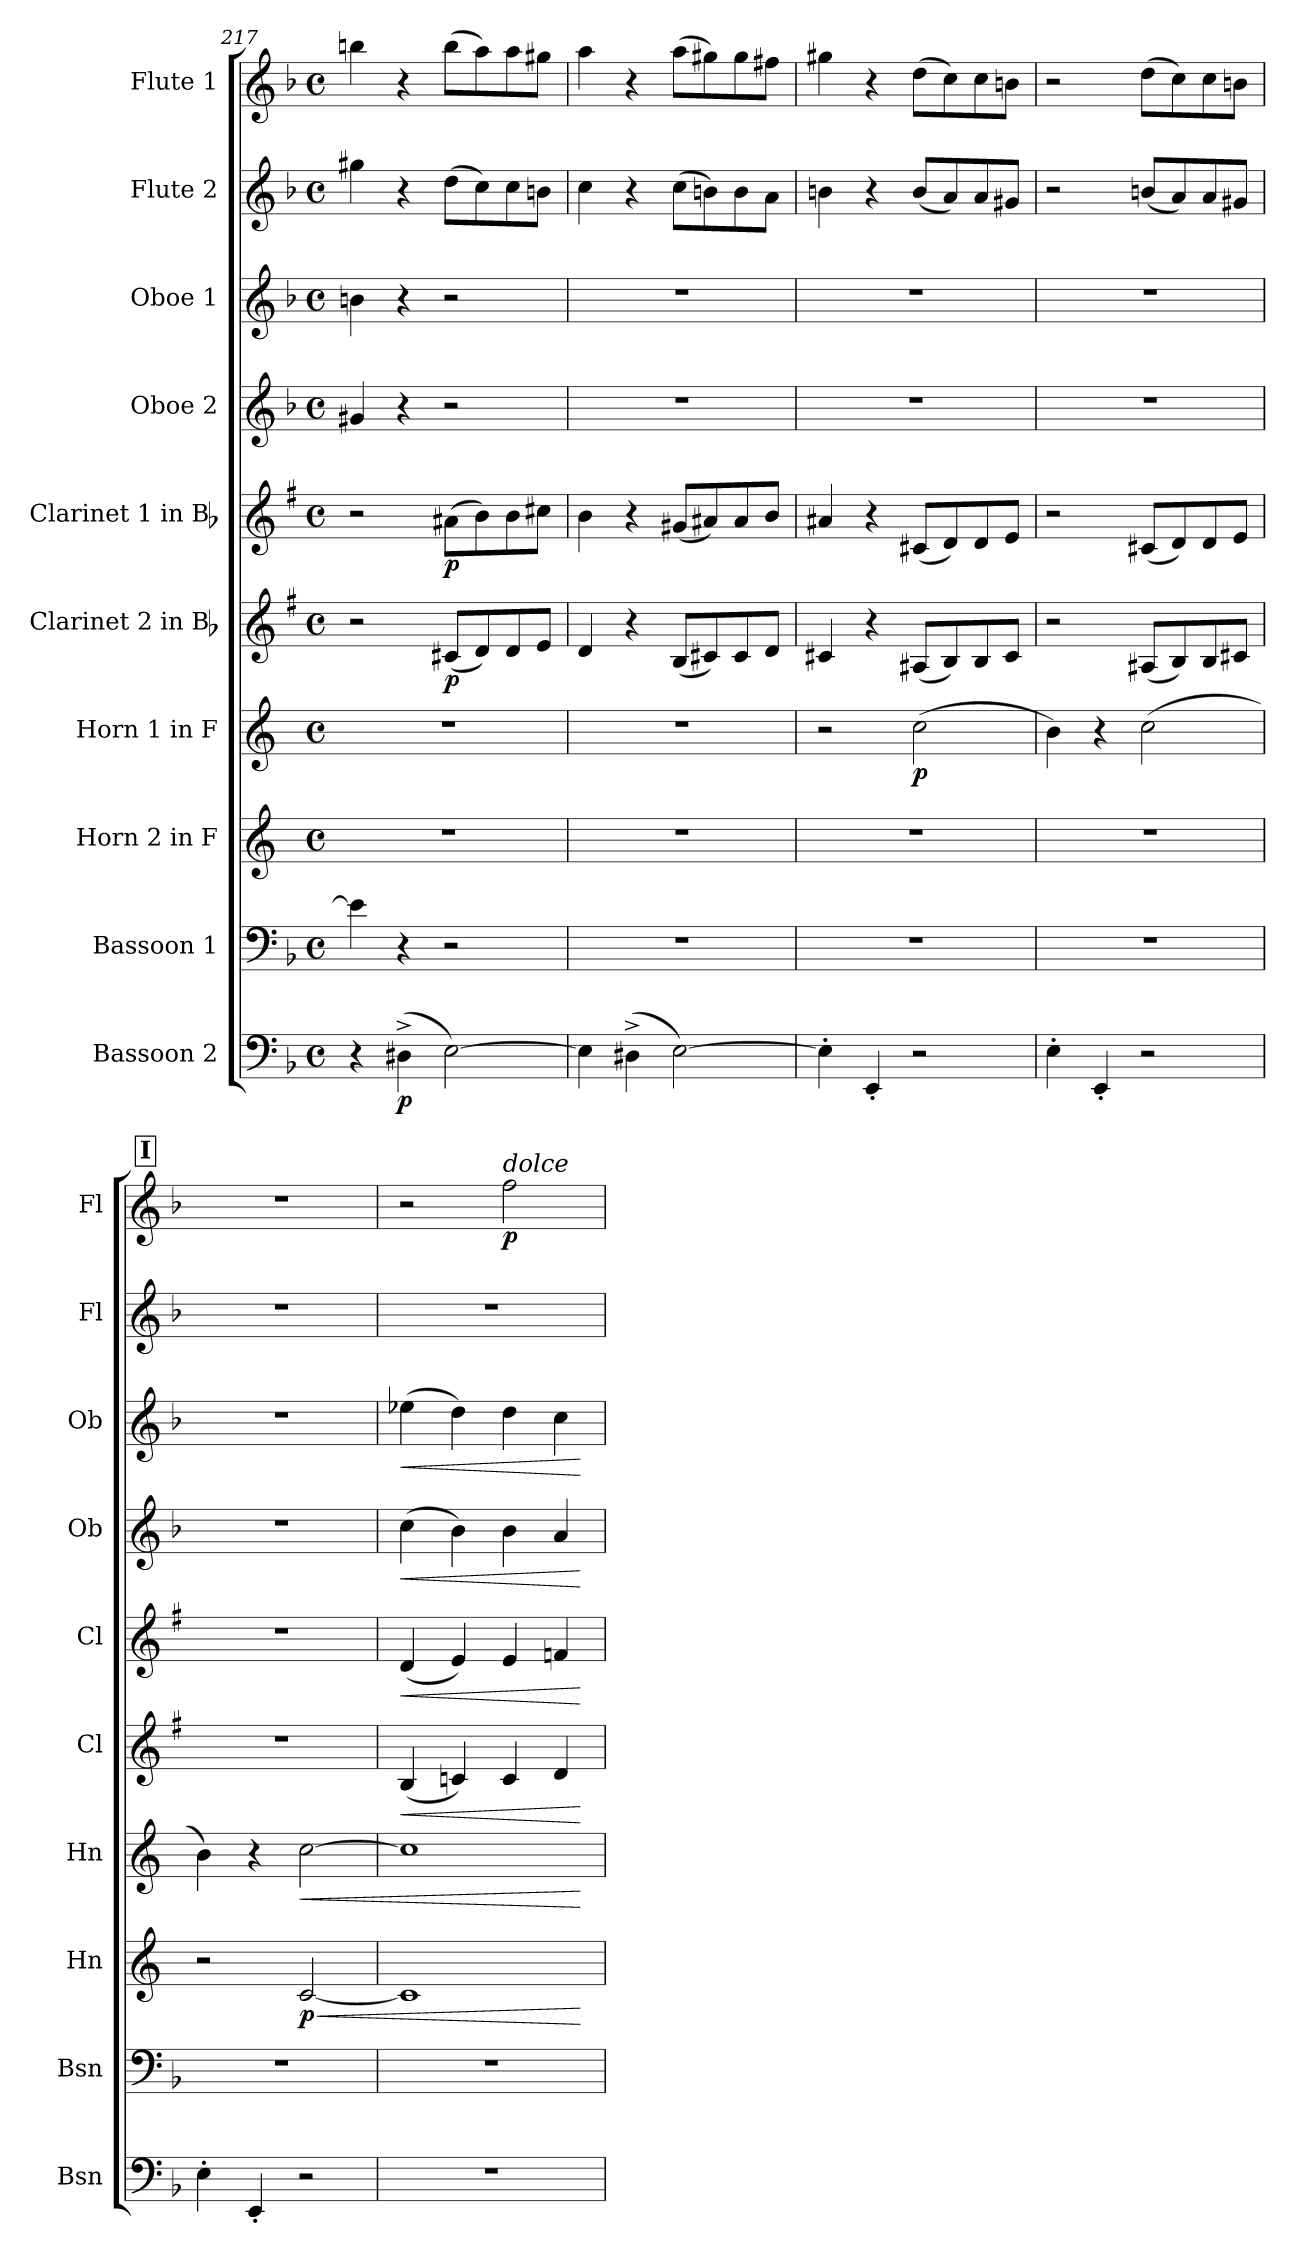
**kern	**dynam	**kern	**kern	**dynam	**kern	**dynam	**kern	**dynam	**kern	**dynam	**kern	**dynam	**kern	**dynam	**kern	**kern	**dynam
*part10	*part10	*part9	*part8	*part8	*part7	*part7	*part6	*part6	*part5	*part5	*part4	*part4	*part3	*part3	*part2	*part1	*part1
*staff10	*staff10	*staff9	*staff8	*staff8	*staff7	*staff7	*staff6	*staff6	*staff5	*staff5	*staff4	*staff4	*staff3	*staff3	*staff2	*staff1	*staff1
*I"Bassoon 2	*	*I"Bassoon 1	*I"Horn 2 in F	*	*I"Horn 1 in F	*	*I"Clarinet 2 in Bb	*	*I"Clarinet 1 in Bb	*	*I"Oboe 2	*	*I"Oboe 1	*	*I"Flute 2	*I"Flute 1	*
*I'Bsn	*	*I'Bsn	*I'Hn	*	*I'Hn	*	*I'Cl	*	*I'Cl	*	*I'Ob	*	*I'Ob	*	*I'Fl	*I'Fl	*
*clefF4	*	*clefF4	*clefG2	*	*clefG2	*	*clefG2	*	*clefG2	*	*clefG2	*	*clefG2	*	*clefG2	*clefG2	*
*	*	*	*ITrd4c7	*	*ITrd4c7	*	*ITrd1c2	*	*ITrd1c2	*	*	*	*	*	*	*	*
*k[b-]	*	*k[b-]	*k[b-]	*	*k[b-]	*	*k[b-]	*	*k[b-]	*	*k[b-]	*	*k[b-]	*	*k[b-]	*k[b-]	*
*M4/4	*	*M4/4	*M4/4	*	*M4/4	*	*M4/4	*	*M4/4	*	*M4/4	*	*M4/4	*	*M4/4	*M4/4	*
*met(c)	*	*met(c)	*met(c)	*	*met(c)	*	*met(c)	*	*met(c)	*	*met(c)	*	*met(c)	*	*met(c)	*met(c)	*
=217	=217	=217	=217	=217	=217	=217	=217	=217	=217	=217	=217	=217	=217	=217	=217	=217	=217
4r	.	4e\]	1r	.	1r	.	2r	.	2r	.	4g#X/	.	4bn\	.	4gg#X\	4bbn\	.
!	!LO:DY:b	!	!	!	!	!	!	!	!	!	!	!	!	!	!	!	!
(4D#X^\	p	4r	.	.	.	.	.	.	.	.	4r	.	4r	.	4r	4r	.
!	!	!	!	!	!	!	!	!LO:DY:b	!	!LO:DY:b	!	!	!	!	!	!	!
[2E\)	.	2r	.	.	.	.	(8Bn/L	p	(8g#X\L	p	2r	.	2r	.	(8dd\L	(8bb\L	.
.	.	.	.	.	.	.	8c/)	.	8a\)	.	.	.	.	.	8cc\)	8aa\)	.
.	.	.	.	.	.	.	8c/	.	8a\	.	.	.	.	.	8cc\	8aa\	.
.	.	.	.	.	.	.	8d/J	.	8bn\J	.	.	.	.	.	8bn\J	8gg#X\J	.
=218	=218	=218	=218	=218	=218	=218	=218	=218	=218	=218	=218	=218	=218	=218	=218	=218	=218
4E\]	.	1r	1r	.	1r	.	4c/	.	4a\	.	1r	.	1r	.	4cc\	4aa\	.
(4D#X^\	.	.	.	.	.	.	4r	.	4r	.	.	.	.	.	4r	4r	.
[2E\)	.	.	.	.	.	.	(8A/L	.	(8f#X/L	.	.	.	.	.	(8cc\L	(8aa\L	.
.	.	.	.	.	.	.	8Bn/)	.	8g#X/)	.	.	.	.	.	8bn\)	8gg#X\)	.
.	.	.	.	.	.	.	8B/	.	8g#/	.	.	.	.	.	8b\	8gg#\	.
.	.	.	.	.	.	.	8c/J	.	8a/J	.	.	.	.	.	8a\J	8ff#X\J	.
=219	=219	=219	=219	=219	=219	=219	=219	=219	=219	=219	=219	=219	=219	=219	=219	=219	=219
4E'\]	.	1r	1r	.	2r	.	4Bn/	.	4g#X/	.	1r	.	1r	.	4bn\	4gg#X\	.
4EE'/	.	.	.	.	.	.	4r	.	4r	.	.	.	.	.	4r	4r	.
!	!	!	!	!	!	!LO:DY:b	!	!	!	!	!	!	!	!	!	!	!
2r	.	.	.	.	(2f\	p	(8G#X/L	.	(8Bn/L	.	.	.	.	.	(8b/L	(8dd\L	.
.	.	.	.	.	.	.	8A/)	.	8c/)	.	.	.	.	.	8a/)	8cc\)	.
.	.	.	.	.	.	.	8A/	.	8c/	.	.	.	.	.	8a/	8cc\	.
.	.	.	.	.	.	.	8B/J	.	8d/J	.	.	.	.	.	8g#X/J	8bn\J	.
=220	=220	=220	=220	=220	=220	=220	=220	=220	=220	=220	=220	=220	=220	=220	=220	=220	=220
4E'\	.	1r	1r	.	4e\)	.	2r	.	2r	.	1r	.	1r	.	2r	2r	.
4EE'/	.	.	.	.	4r	.	.	.	.	.	.	.	.	.	.	.	.
2r	.	.	.	.	(2f\	.	(8G#X/L	.	(8Bn/L	.	.	.	.	.	(8bn/L	(8dd\L	.
.	.	.	.	.	.	.	8A/)	.	8c/)	.	.	.	.	.	8a/)	8cc\)	.
.	.	.	.	.	.	.	8A/	.	8c/	.	.	.	.	.	8a/	8cc\	.
.	.	.	.	.	.	.	8Bn/J	.	8d/J	.	.	.	.	.	8g#X/J	8bn\J	.
!!LO:REH:place=s1:a:B:cj:fs=14:t=I
=221	=221	=221	=221	=221	=221	=221	=221	=221	=221	=221	=221	=221	=221	=221	=221	=221	=221
4E'\	.	1r	2r	.	4e\)	.	1r	.	1r	.	1r	.	1r	.	1r	1r	.
4EE'/	.	.	.	.	4r	.	.	.	.	.	.	.	.	.	.	.	.
!	!	!	!	!LO:HP:b	!	!LO:HP:b	!	!	!	!	!	!	!	!	!	!	!
!	!	!	!	!LO:DY:n=1:b	!	!	!	!	!	!	!	!	!	!	!	!	!
2r	.	.	[2F/	< p	[2f\	<	.	.	.	.	.	.	.	.	.	.	.
=222	=222	=222	=222	=222	=222	=222	=222	=222	=222	=222	=222	=222	=222	=222	=222	=222	=222
!	!	!	!	!	!	!	!	!LO:HP:b	!	!LO:HP:b	!	!LO:HP:b	!	!LO:HP:b	!	!	!
1r	.	1r	1F]	.	1f]	.	(4A/	<	(4c/	<	(4cc\	<	(4ee-X\	<	1r	2r	.
.	.	.	.	.	.	.	4B-X/)	.	4d/)	.	4b-\)	.	4dd\)	.	.	.	.
!	!	!	!	!	!	!	!	!	!	!	!	!	!	!	!	!LO:TX:a:i:t=dolce	!
!	!	!	!	!	!	!	!	!	!	!	!	!	!	!	!	!	!LO:DY:b
.	.	.	.	.	.	.	4B-/	.	4d/	.	4b-\	.	4dd\	.	.	2ff\	p
.	.	.	.	.	.	.	4c/	.	4e-X/	.	4a/	.	4cc\	.	.	.	.
.	.	.	.	[	.	[	.	[	.	[	.	[	.	[	.	.	.
=	=	=	=	=	=	=	=	=	=	=	=	=	=	=	=	=	=
*-	*-	*-	*-	*-	*-	*-	*-	*-	*-	*-	*-	*-	*-	*-	*-	*-	*-
